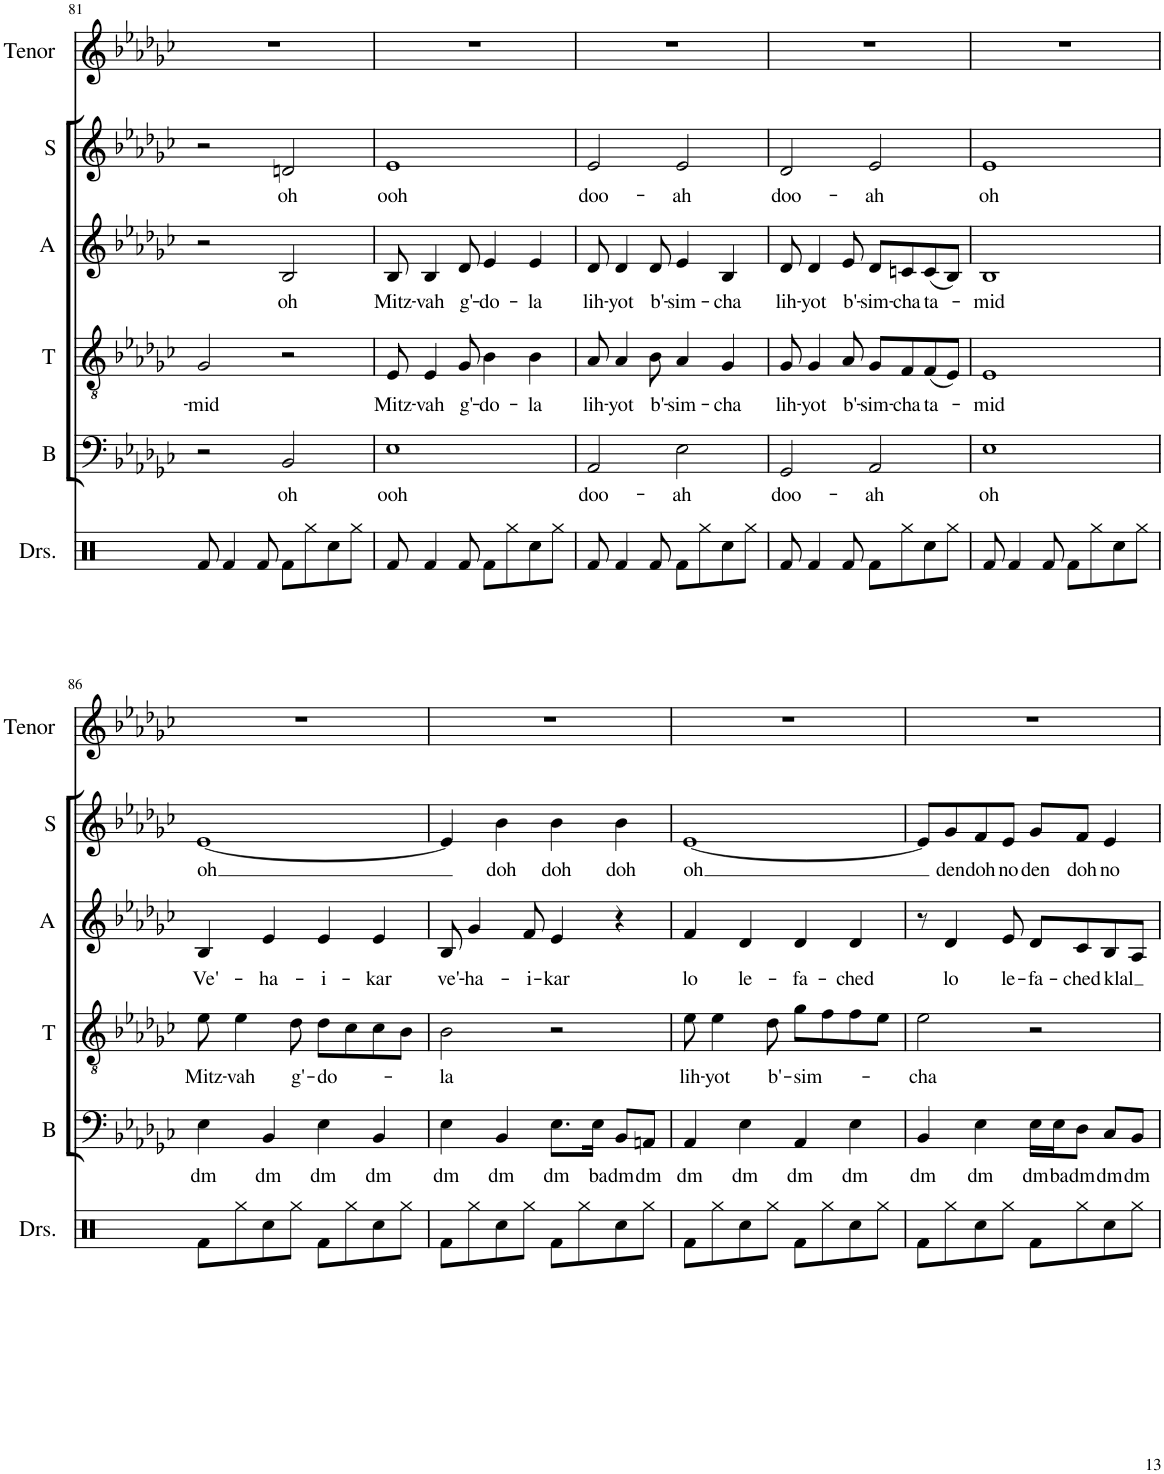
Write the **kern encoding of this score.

**kern	**kern	**text	**kern	**text	**kern	**text	**kern	**text	**kern
*part6	*part5	*part5	*part4	*part4	*part3	*part3	*part2	*part2	*part1
*staff6	*staff5	*staff5	*staff4	*staff4	*staff3	*staff3	*staff2	*staff2	*staff1
*I"Drumset	*I"Bass	*	*I"Tenor	*	*I"Alto	*	*I"Soprano	*	*I"Tenor
*I'Drs.	*I'B	*	*I'T	*	*I'A	*	*I'S	*	*I'Tenor
!!LO:PB:g=z
*clefX	*clefF4	*	*clefGv2	*	*clefG2	*	*clefG2	*	*clefG2
*k[]	*k[b-e-a-d-g-c-]	*	*k[b-e-a-d-g-c-]	*	*k[b-e-a-d-g-c-]	*	*k[b-e-a-d-g-c-]	*	*k[b-e-a-d-g-c-]
*M4/4	*M4/4	*	*M4/4	*	*M4/4	*	*M4/4	*	*M4/4
=81	=81	=81	=81	=81	=81	=81	=81	=81	=81
!	!	!	!	!LO:LY:b	!	!	!	!	!
8Rf/	2r	.	2G-/	-mid	2r	.	2r	.	1r
4Rf/	.	.	.	.	.	.	.	.	.
8Rf/	.	.	.	.	.	.	.	.	.
!	!	!LO:LY:b	!	!	!	!LO:LY:b	!	!LO:LY:b	!
8Rf\L	2BB-/	oh	2r	.	2B-/	oh	2dn/	oh	.
8Rgg\	.	.	.	.	.	.	.	.	.
8Rcc\	.	.	.	.	.	.	.	.	.
8Rgg\J	.	.	.	.	.	.	.	.	.
=82	=82	=82	=82	=82	=82	=82	=82	=82	=82
!	!	!LO:LY:b	!	!LO:LY:b	!	!LO:LY:b	!	!LO:LY:b	!
8Rf/	1E-	ooh	8E-/	Mitz-	8B-/	Mitz-	1e-	ooh	1r
!	!	!	!	!LO:LY:b	!	!LO:LY:b	!	!	!
4Rf/	.	.	4E-/	-vah	4B-/	-vah	.	.	.
!	!	!	!	!LO:LY:b	!	!LO:LY:b	!	!	!
8Rf/	.	.	8G-/	g'-	8d-/	g'-	.	.	.
!	!	!	!	!LO:LY:b	!	!LO:LY:b	!	!	!
8Rf\L	.	.	4B-\	-do-	4e-/	-do-	.	.	.
8Rgg\	.	.	.	.	.	.	.	.	.
!	!	!	!	!LO:LY:b	!	!LO:LY:b	!	!	!
8Rcc\	.	.	4B-\	-la	4e-/	-la	.	.	.
8Rgg\J	.	.	.	.	.	.	.	.	.
=83	=83	=83	=83	=83	=83	=83	=83	=83	=83
!	!	!LO:LY:b	!	!LO:LY:b	!	!LO:LY:b	!	!LO:LY:b	!
8Rf/	2AA-/	doo-	8A-/	lih-	8d-/	lih-	2e-/	doo-	1r
!	!	!	!	!LO:LY:b	!	!LO:LY:b	!	!	!
4Rf/	.	.	4A-/	-yot	4d-/	-yot	.	.	.
!	!	!	!	!LO:LY:b	!	!LO:LY:b	!	!	!
8Rf/	.	.	8B-\	b'-	8d-/	b'-	.	.	.
!	!	!LO:LY:b	!	!LO:LY:b	!	!LO:LY:b	!	!LO:LY:b	!
8Rf\L	2E-\	-ah	4A-/	-sim-	4e-/	-sim-	2e-/	-ah	.
8Rgg\	.	.	.	.	.	.	.	.	.
!	!	!	!	!LO:LY:b	!	!LO:LY:b	!	!	!
8Rcc\	.	.	4G-/	-cha	4B-/	-cha	.	.	.
8Rgg\J	.	.	.	.	.	.	.	.	.
=84	=84	=84	=84	=84	=84	=84	=84	=84	=84
!	!	!LO:LY:b	!	!LO:LY:b	!	!LO:LY:b	!	!LO:LY:b	!
8Rf/	2GG-/	doo-	8G-/	lih-	8d-/	lih-	2d-/	doo-	1r
!	!	!	!	!LO:LY:b	!	!LO:LY:b	!	!	!
4Rf/	.	.	4G-/	-yot	4d-/	-yot	.	.	.
!	!	!	!	!LO:LY:b	!	!LO:LY:b	!	!	!
8Rf/	.	.	8A-/	b'-	8e-/	b'-	.	.	.
!	!	!LO:LY:b	!	!LO:LY:b	!	!LO:LY:b	!	!LO:LY:b	!
8Rf\L	2AA-/	-ah	8G-/L	-sim-	8d-/L	-sim-	2e-/	-ah	.
!	!	!	!	!LO:LY:b	!	!LO:LY:b	!	!	!
8Rgg\	.	.	8F/	-cha	8cn/	-cha	.	.	.
!	!	!	!	!LO:LY:b	!	!LO:LY:b	!	!	!
8Rcc\	.	.	(8F/	ta-	(8c/	ta-	.	.	.
8Rgg\J	.	.	8E-/J)	.	8B-/J)	.	.	.	.
=85	=85	=85	=85	=85	=85	=85	=85	=85	=85
!	!	!LO:LY:b	!	!LO:LY:b	!	!LO:LY:b	!	!LO:LY:b	!
8Rf/	1E-	oh	1E-	-mid	1B-	-mid	1e-	oh	1r
4Rf/	.	.	.	.	.	.	.	.	.
8Rf/	.	.	.	.	.	.	.	.	.
8Rf\L	.	.	.	.	.	.	.	.	.
8Rgg\	.	.	.	.	.	.	.	.	.
8Rcc\	.	.	.	.	.	.	.	.	.
8Rgg\J	.	.	.	.	.	.	.	.	.
!!LO:LB:g=z
=86	=86	=86	=86	=86	=86	=86	=86	=86	=86
!	!	!LO:LY:b	!	!LO:LY:b	!	!LO:LY:b	!	!LO:LY:b	!
8Rf\L	4E-\	dm	8e-\	Mitz-	4B-/	Ve'-	[1e-	oh	1r
!	!	!	!	!LO:LY:b	!	!	!	!	!
8Rgg\	.	.	4e-\	-vah	.	.	.	.	.
!	!	!LO:LY:b	!	!	!	!LO:LY:b	!	!	!
8Rcc\	4BB-/	dm	.	.	4e-/	-ha-	.	.	.
!	!	!	!	!LO:LY:b	!	!	!	!	!
8Rgg\J	.	.	8d-\	g'-	.	.	.	.	.
!	!	!LO:LY:b	!	!LO:LY:b	!	!LO:LY:b	!	!	!
8Rf\L	4E-\	dm	8d-\L	-do-	4e-/	-i-	.	.	.
8Rgg\	.	.	8c-\	.	.	.	.	.	.
!	!	!LO:LY:b	!	!	!	!LO:LY:b	!	!	!
8Rcc\	4BB-/	dm	8c-\	.	4e-/	-kar	.	.	.
8Rgg\J	.	.	8B-\J	.	.	.	.	.	.
=87	=87	=87	=87	=87	=87	=87	=87	=87	=87
!	!	!LO:LY:b	!	!LO:LY:b	!	!LO:LY:b	!	!	!
8Rf\L	4E-\	dm	2B-\	-la	8B-/	ve'-	4e-/]	.	1r
!	!	!	!	!	!	!LO:LY:b	!	!	!
8Rgg\	.	.	.	.	4g-/	-ha-	.	.	.
!	!	!LO:LY:b	!	!	!	!	!	!LO:LY:b	!
8Rcc\	4BB-/	dm	.	.	.	.	4b-\	doh	.
!	!	!	!	!	!	!LO:LY:b	!	!	!
8Rgg\J	.	.	.	.	8f/	-i-	.	.	.
!	!	!LO:LY:b	!	!	!	!LO:LY:b	!	!LO:LY:b	!
8Rf\L	8.E-\L	dm	2r	.	4e-/	-kar	4b-\	doh	.
8Rgg\	.	.	.	.	.	.	.	.	.
!	!	!LO:LY:b	!	!	!	!	!	!	!
.	16E-\Jk	ba	.	.	.	.	.	.	.
!	!	!LO:LY:b	!	!	!	!	!	!LO:LY:b	!
8Rcc\	8BB-/L	dm	.	.	4r	.	4b-\	doh	.
!	!	!LO:LY:b	!	!	!	!	!	!	!
8Rgg\J	8AAn/J	dm	.	.	.	.	.	.	.
=88	=88	=88	=88	=88	=88	=88	=88	=88	=88
!	!	!LO:LY:b	!	!LO:LY:b	!	!LO:LY:b	!	!LO:LY:b	!
8Rf\L	4AA-/	dm	8e-\	lih-	4f/	lo	[1e-	oh	1r
!	!	!	!	!LO:LY:b	!	!	!	!	!
8Rgg\	.	.	4e-\	-yot	.	.	.	.	.
!	!	!LO:LY:b	!	!	!	!LO:LY:b	!	!	!
8Rcc\	4E-\	dm	.	.	4d-/	le-	.	.	.
!	!	!	!	!LO:LY:b	!	!	!	!	!
8Rgg\J	.	.	8d-\	b'-	.	.	.	.	.
!	!	!LO:LY:b	!	!LO:LY:b	!	!LO:LY:b	!	!	!
8Rf\L	4AA-/	dm	8g-\L	-sim-	4d-/	-fa-	.	.	.
8Rgg\	.	.	8f\	.	.	.	.	.	.
!	!	!LO:LY:b	!	!	!	!LO:LY:b	!	!	!
8Rcc\	4E-\	dm	8f\	.	4d-/	-ched	.	.	.
8Rgg\J	.	.	8e-\J	.	.	.	.	.	.
=89	=89	=89	=89	=89	=89	=89	=89	=89	=89
!	!	!LO:LY:b	!	!LO:LY:b	!	!	!	!	!
8Rf\L	4BB-/	dm	2e-\	-cha	8r	.	8e-/L]	.	1r
!	!	!	!	!	!	!LO:LY:b	!	!LO:LY:b	!
8Rgg\	.	.	.	.	4d-/	lo	8g-/	den	.
!	!	!LO:LY:b	!	!	!	!	!	!LO:LY:b	!
8Rcc\	4E-\	dm	.	.	.	.	8f/	doh	.
!	!	!	!	!	!	!LO:LY:b	!	!LO:LY:b	!
8Rgg\J	.	.	.	.	8e-/	le-	8e-/J	no	.
!	!	!LO:LY:b	!	!	!	!LO:LY:b	!	!LO:LY:b	!
8Rf\L	16E-\LL	dm	2r	.	8d-/L	-fa-	8g-/L	den	.
!	!	!LO:LY:b	!	!	!	!	!	!	!
.	16E-\J	ba	.	.	.	.	.	.	.
!	!	!LO:LY:b	!	!	!	!LO:LY:b	!	!LO:LY:b	!
8Rgg\	8D-\J	dm	.	.	8c-/	-ched	8f/J	doh	.
!	!	!LO:LY:b	!	!	!	!LO:LY:b	!	!LO:LY:b	!
8Rcc\	8C-/L	dm	.	.	8B-/	klal	4e-/	no	.
!	!	!LO:LY:b	!	!	!	!	!	!	!
8Rgg\J	8BB-/J	dm	.	.	8A-/J	.	.	.	.
=	=	=	=	=	=	=	=	=	=
*-	*-	*-	*-	*-	*-	*-	*-	*-	*-
